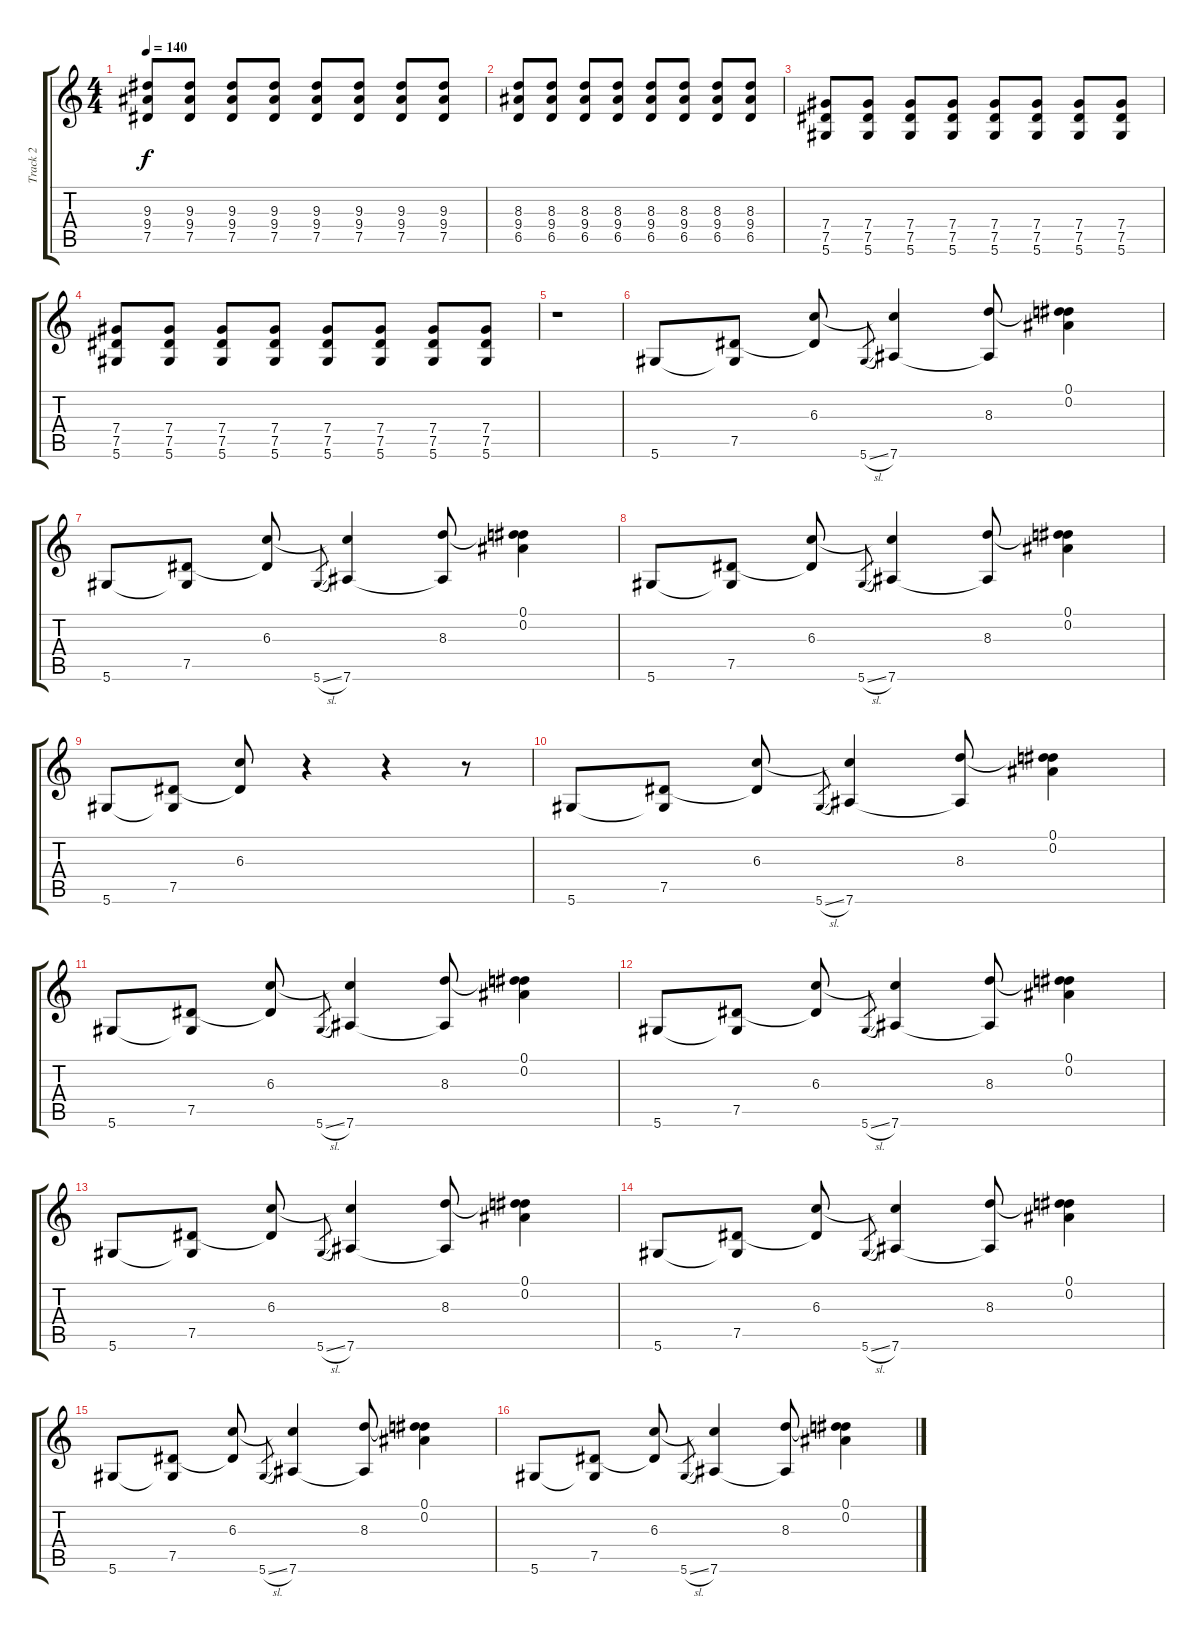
\track ("Track 2" "Track 2") {instrument distortionguitar}
\staff {score tabs}
\tuning (Eb4 Bb3 Gb3 Db3 Ab2 Eb2) {hide}
\ts (4 4)
\tempo 140
\clef g2
\ks c
(9.3 9.4 7.5).8{dy f volume 13 instrument distortionguitar} (9.3 9.4 7.5).8 (9.3 9.4 7.5).8 (9.3 9.4 7.5).8 (9.3 9.4 7.5).8 (9.3 9.4 7.5).8 (9.3 9.4 7.5).8 (9.3 9.4 7.5).8 |
(8.3 9.4 6.5).8 (8.3 9.4 6.5).8 (8.3 9.4 6.5).8 (8.3 9.4 6.5).8 (8.3 9.4 6.5).8 (8.3 9.4 6.5).8 (8.3 9.4 6.5).8 (8.3 9.4 6.5).8 |
(7.4 7.5 5.6).8{volume 16} (7.4 7.5 5.6).8 (7.4 7.5 5.6).8 (7.4 7.5 5.6).8 (7.4 7.5 5.6).8 (7.4 7.5 5.6).8 (7.4 7.5 5.6).8 (7.4 7.5 5.6).8 |
(7.4 7.5 5.6).8 (7.4 7.5 5.6).8 (7.4 7.5 5.6).8 (7.4 7.5 5.6).8 (7.4 7.5 5.6).8 (7.4 7.5 5.6).8 (7.4 7.5 5.6).8 (7.4 7.5 5.6).8 |
r.1 |
5.6.8{instrument electricpiano1} (7.5 5.6{t}).8 (6.3 7.5{t}).8 5.6{sl}.8{gr} (6.3{t} 7.6).4 (8.3 7.6{t}).8 (0.1 0.2 8.3{t}).4 |
5.6.8 (7.5 5.6{t}).8 (6.3 7.5{t}).8 5.6{sl}.8{gr} (6.3{t} 7.6).4 (8.3 7.6{t}).8 (0.1 0.2 8.3{t}).4 |
5.6.8 (7.5 5.6{t}).8 (6.3 7.5{t}).8 5.6{sl}.8{gr} (6.3{t} 7.6).4 (8.3 7.6{t}).8 (0.1 0.2 8.3{t}).4 |
5.6.8 (7.5 5.6{t}).8 (6.3 7.5{t}).8{instrument electricpiano1} r.4 r.4 r.8 |
5.6.8 (7.5 5.6{t}).8{instrument electricpiano1} (6.3 7.5{t}).8 5.6{sl}.8{gr} (6.3{t} 7.6).4 (8.3 7.6{t}).8 (0.1 0.2 8.3{t}).4 |
5.6.8{instrument electricpiano1} (7.5 5.6{t}).8 (6.3 7.5{t}).8 5.6{sl}.8{gr} (6.3{t} 7.6).4 (8.3 7.6{t}).8 (0.1 0.2 8.3{t}).4 |
5.6.8 (7.5 5.6{t}).8 (6.3 7.5{t}).8{instrument electricpiano1} 5.6{sl}.8{gr} (6.3{t} 7.6).4 (8.3 7.6{t}).8 (0.1 0.2 8.3{t}).4 |
5.6.8{instrument electricpiano1} (7.5 5.6{t}).8 (6.3 7.5{t}).8 5.6{sl}.8{gr} (6.3{t} 7.6).4 (8.3 7.6{t}).8 (0.1 0.2 8.3{t}).4 |
5.6.8 (7.5 5.6{t}).8 (6.3 7.5{t}).8 5.6{sl}.8{gr} (6.3{t} 7.6).4 (8.3 7.6{t}).8 (0.1 0.2 8.3{t}).4 |
5.6.8 (7.5 5.6{t}).8 (6.3 7.5{t}).8 5.6{sl}.8{gr} (6.3{t} 7.6).4 (8.3 7.6{t}).8 (0.1 0.2 8.3{t}).4 |
5.6.8 (7.5 5.6{t}).8 (6.3 7.5{t}).8{instrument electricpiano1} 5.6{sl}.8{gr} (6.3{t} 7.6).4 (8.3 7.6{t}).8 (0.1 0.2 8.3{t}).4
